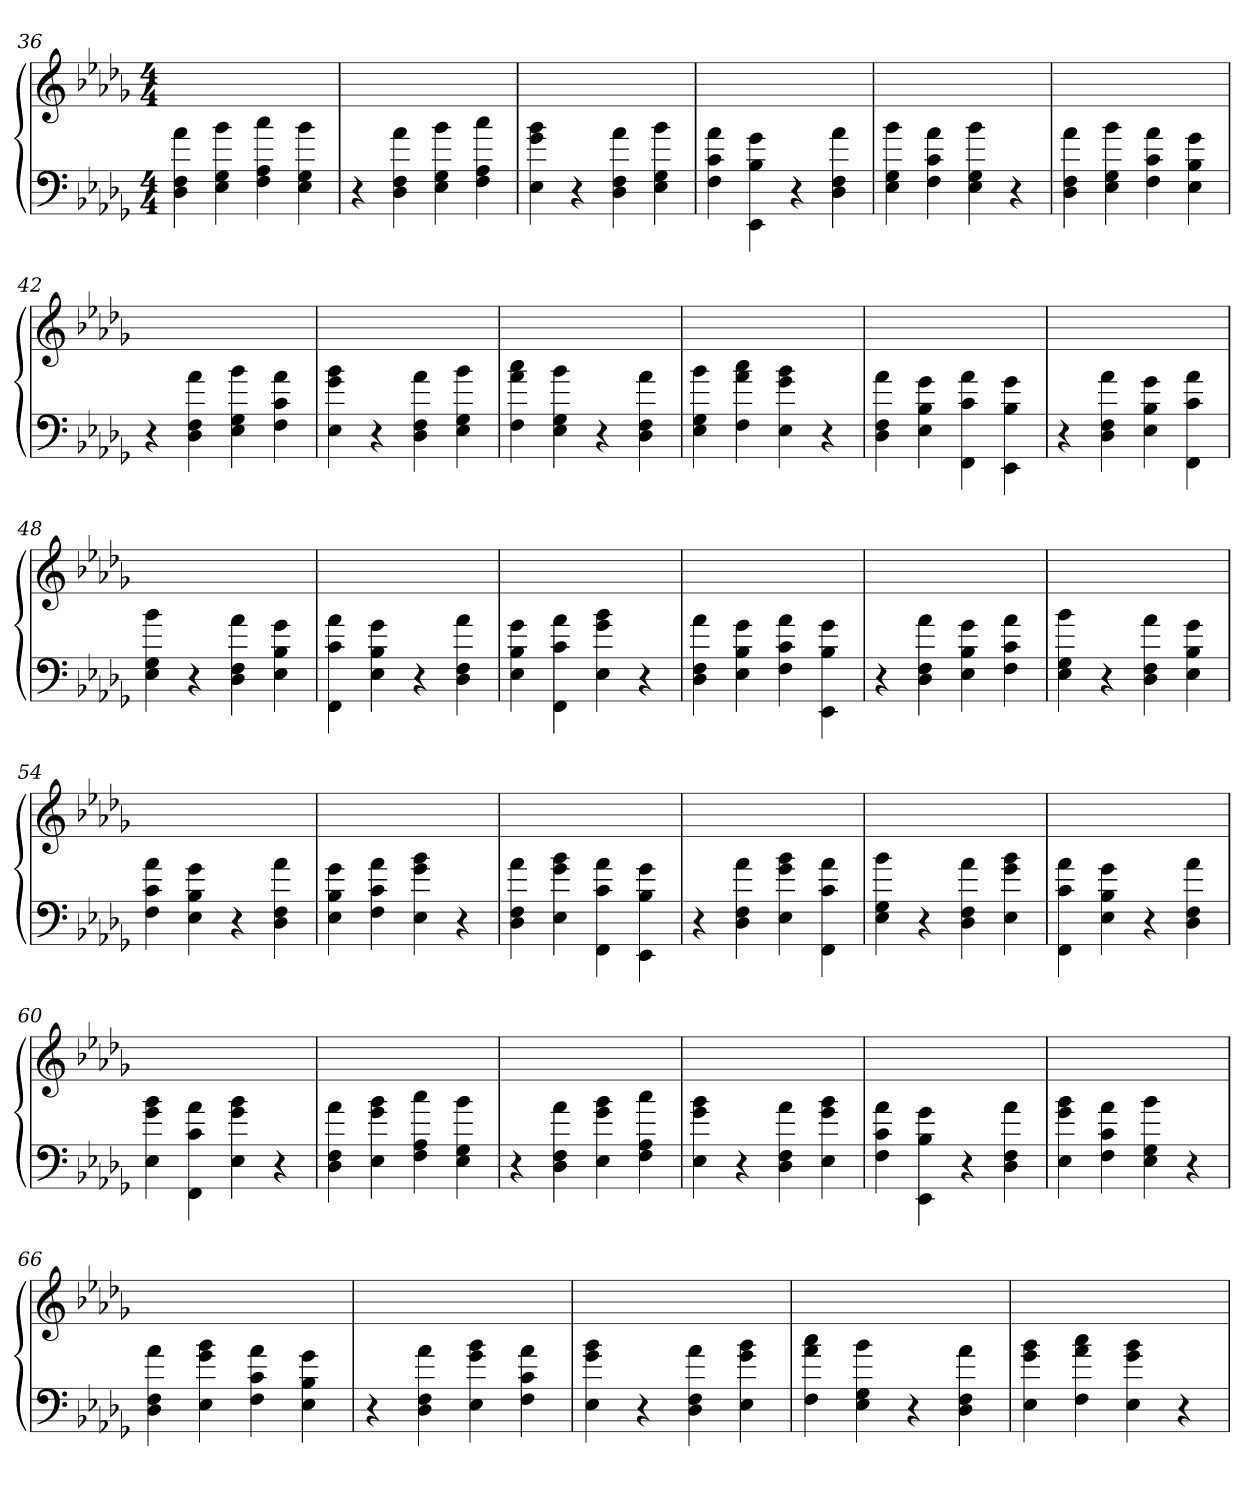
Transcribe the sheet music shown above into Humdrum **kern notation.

**kern	**kern
*part2	*part1
*staff2	*staff1
*clefF4	*clefG2
*k[b-e-a-d-g-]	*k[b-e-a-d-g-]
*D-:	*D-:
*M4/4	*M4/4
=36	=36
4D- 4F 4a-	1ryy
4E- 4G- 4b-	.
4F 4A- 4cc	.
4E- 4G- 4b-	.
=37	=37
4r	1ryy
4D- 4F 4a-	.
4E- 4G- 4b-	.
4F 4A- 4cc	.
=38	=38
4E- 4g- 4b-	1ryy
4r	.
4D- 4F 4a-	.
4E- 4G- 4b-	.
=39	=39
4F 4c 4a-	1ryy
4EE- 4B- 4g-	.
4r	.
4D- 4F 4a-	.
=40	=40
4E- 4G- 4b-	1ryy
4F 4c 4a-	.
4E- 4G- 4b-	.
4r	.
=41	=41
4D- 4F 4a-	1ryy
4E- 4G- 4b-	.
4F 4c 4a-	.
4E- 4B- 4g-	.
=42	=42
4r	1ryy
4D- 4F 4a-	.
4E- 4G- 4b-	.
4F 4c 4a-	.
=43	=43
4E- 4g- 4b-	1ryy
4r	.
4D- 4F 4a-	.
4E- 4G- 4b-	.
=44	=44
4F 4a- 4cc	1ryy
4E- 4G- 4b-	.
4r	.
4D- 4F 4a-	.
=45	=45
4E- 4G- 4b-	1ryy
4F 4a- 4cc	.
4E- 4g- 4b-	.
4r	.
=46	=46
4D- 4F 4a-	1ryy
4E- 4B- 4g-	.
4FF 4c 4a-	.
4EE- 4B- 4g-	.
=47	=47
4r	1ryy
4D- 4F 4a-	.
4E- 4B- 4g-	.
4FF 4c 4a-	.
=48	=48
4E- 4G- 4b-	1ryy
4r	.
4D- 4F 4a-	.
4E- 4B- 4g-	.
=49	=49
4FF 4c 4a-	1ryy
4E- 4B- 4g-	.
4r	.
4D- 4F 4a-	.
=50	=50
4E- 4B- 4g-	1ryy
4FF 4c 4a-	.
4E- 4g- 4b-	.
4r	.
=51	=51
4D- 4F 4a-	1ryy
4E- 4B- 4g-	.
4F 4c 4a-	.
4EE- 4B- 4g-	.
=52	=52
4r	1ryy
4D- 4F 4a-	.
4E- 4B- 4g-	.
4F 4c 4a-	.
=53	=53
4E- 4G- 4b-	1ryy
4r	.
4D- 4F 4a-	.
4E- 4B- 4g-	.
=54	=54
4F 4c 4a-	1ryy
4E- 4B- 4g-	.
4r	.
4D- 4F 4a-	.
=55	=55
4E- 4B- 4g-	1ryy
4F 4c 4a-	.
4E- 4g- 4b-	.
4r	.
=56	=56
4D- 4F 4a-	1ryy
4E- 4g- 4b-	.
4FF 4c 4a-	.
4EE- 4B- 4g-	.
=57	=57
4r	1ryy
4D- 4F 4a-	.
4E- 4g- 4b-	.
4FF 4c 4a-	.
=58	=58
4E- 4G- 4b-	1ryy
4r	.
4D- 4F 4a-	.
4E- 4g- 4b-	.
=59	=59
4FF 4c 4a-	1ryy
4E- 4B- 4g-	.
4r	.
4D- 4F 4a-	.
=60	=60
4E- 4g- 4b-	1ryy
4FF 4c 4a-	.
4E- 4g- 4b-	.
4r	.
=61	=61
4D- 4F 4a-	1ryy
4E- 4g- 4b-	.
4F 4A- 4cc	.
4E- 4G- 4b-	.
=62	=62
4r	1ryy
4D- 4F 4a-	.
4E- 4g- 4b-	.
4F 4A- 4cc	.
=63	=63
4E- 4g- 4b-	1ryy
4r	.
4D- 4F 4a-	.
4E- 4g- 4b-	.
=64	=64
4F 4c 4a-	1ryy
4EE- 4B- 4g-	.
4r	.
4D- 4F 4a-	.
=65	=65
4E- 4g- 4b-	1ryy
4F 4c 4a-	.
4E- 4G- 4b-	.
4r	.
=66	=66
4D- 4F 4a-	1ryy
4E- 4g- 4b-	.
4F 4c 4a-	.
4E- 4B- 4g-	.
=67	=67
4r	1ryy
4D- 4F 4a-	.
4E- 4g- 4b-	.
4F 4c 4a-	.
=68	=68
4E- 4g- 4b-	1ryy
4r	.
4D- 4F 4a-	.
4E- 4g- 4b-	.
=69	=69
4F 4a- 4cc	1ryy
4E- 4G- 4b-	.
4r	.
4D- 4F 4a-	.
=70	=70
4E- 4g- 4b-	1ryy
4F 4a- 4cc	.
4E- 4g- 4b-	.
4r	.
=	=
*-	*-
